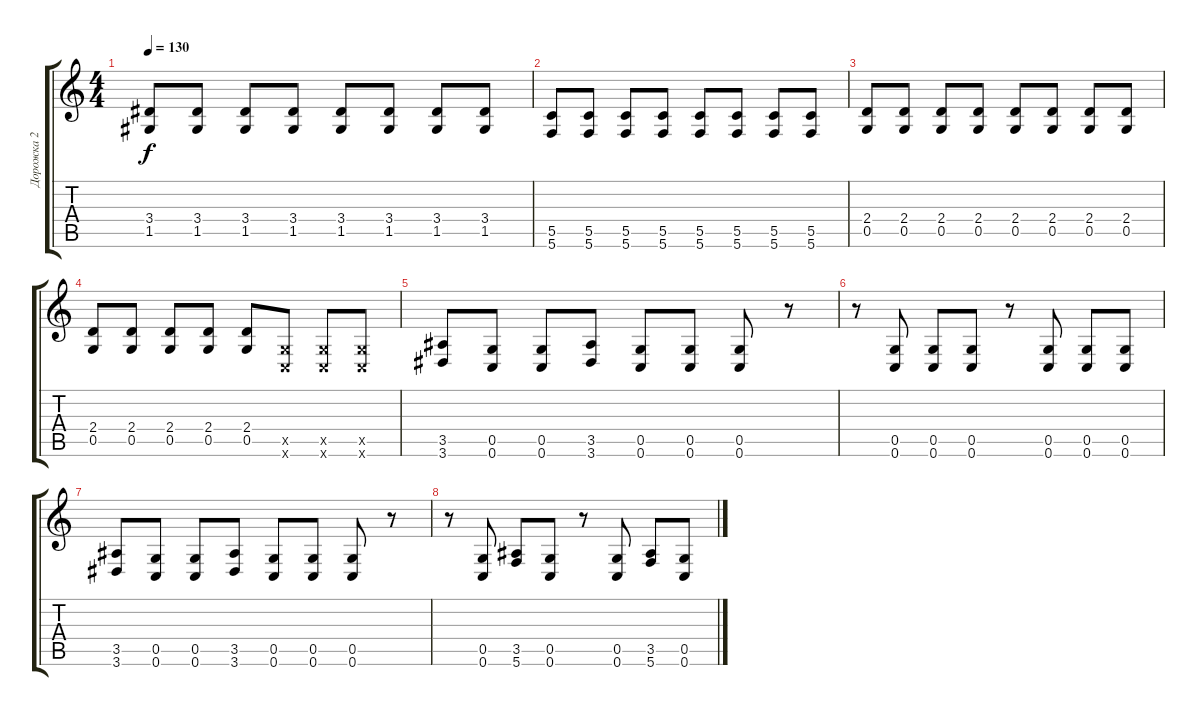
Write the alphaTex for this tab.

\track ("Дорожка 2" "Дорожка 2") {instrument distortionguitar}
\staff {score tabs}
\tuning (D4 A3 F3 C3 G2 C2) {hide}
\ts (4 4)
\tempo 130
\clef g2
\ks c
(3.4 1.5).8{dy f} (3.4 1.5).8 (3.4 1.5).8 (3.4 1.5).8 (3.4 1.5).8 (3.4 1.5).8 (3.4 1.5).8 (3.4 1.5).8 |
(5.5 5.6).8 (5.5 5.6).8 (5.5 5.6).8 (5.5 5.6).8 (5.5 5.6).8 (5.5 5.6).8 (5.5 5.6).8 (5.5 5.6).8 |
(2.4 0.5).8 (2.4 0.5).8 (2.4 0.5).8 (2.4 0.5).8 (2.4 0.5).8 (2.4 0.5).8 (2.4 0.5).8 (2.4 0.5).8 |
(2.4 0.5).8 (2.4 0.5).8 (2.4 0.5).8 (2.4 0.5).8 (2.4 0.5).8 (0.5{x} 0.6{x}).8 (0.5{x} 0.6{x}).8 (0.5{x} 0.6{x}).8 |
(3.5 3.6).8 (0.5 0.6).8 (0.5 0.6).8 (3.5 3.6).8 (0.5 0.6).8 (0.5 0.6).8 (0.5 0.6).8 r.8 |
r.8 (0.5 0.6).8 (0.5 0.6).8 (0.5 0.6).8 r.8 (0.5 0.6).8 (0.5 0.6).8 (0.5 0.6).8 |
(3.5 3.6).8 (0.5 0.6).8 (0.5 0.6).8 (3.5 3.6).8 (0.5 0.6).8 (0.5 0.6).8 (0.5 0.6).8 r.8 |
r.8 (0.5 0.6).8 (3.5 5.6).8 (0.5 0.6).8 r.8 (0.5 0.6).8 (3.5 5.6).8 (0.5 0.6).8
